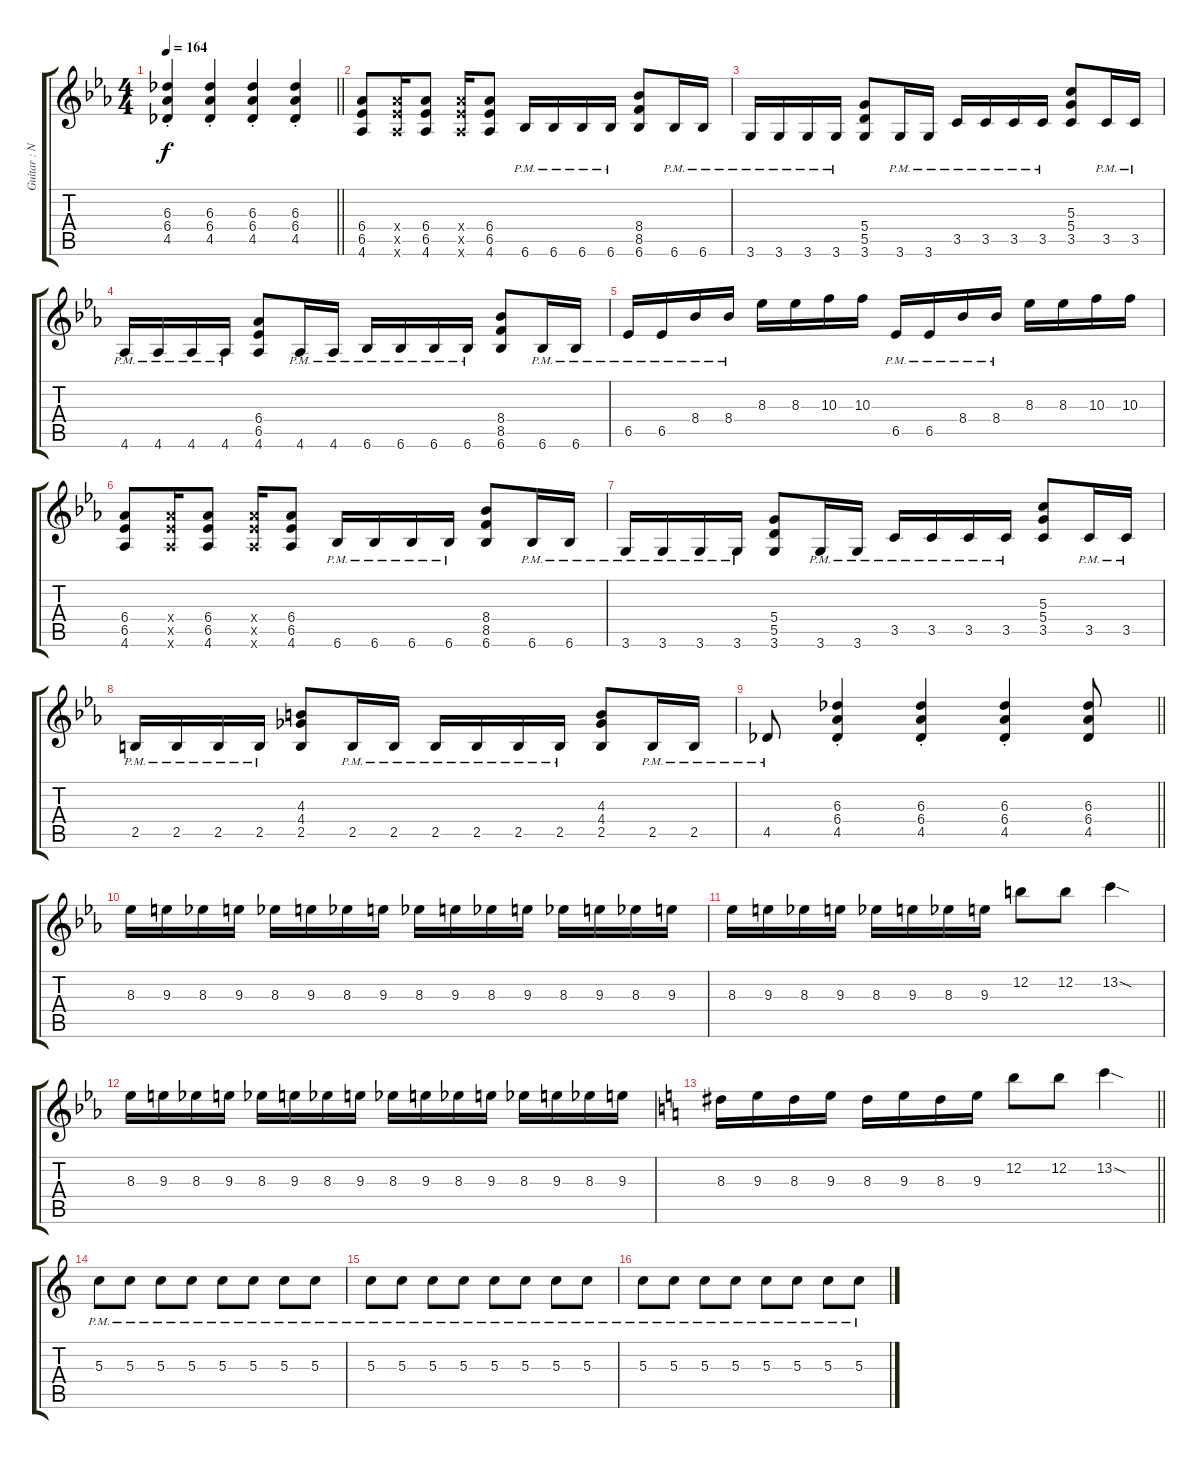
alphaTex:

\track ("Guitar : Nakano Azu - Nyan" "Guitar : N") {instrument overdrivenguitar}
\staff {score tabs}
\tuning (E4 B3 G3 D3 A2 E2) {hide}
\ts (4 4)
\tempo 164
\clef g2
\barLineRight lightlight
\ks eb
(6.3{st} 6.4{st} 4.5{st}).4{dy f} (6.3{st} 6.4{st} 4.5{st}).4 (6.3{st} 6.4{st} 4.5{st}).4 (6.3{st} 6.4{st} 4.5{st}).4 |
(6.4 6.5 4.6).8 (6.4{x} 6.5{x} 4.6{x}).16 (6.4 6.5 4.6).8 (6.4{x} 6.5{x} 4.6{x}).16 (6.4 6.5 4.6).8 6.6{pm}.16 6.6{pm}.16 6.6{pm}.16 6.6{pm}.16 (8.4 8.5 6.6).8 6.6{pm}.16 6.6{pm}.16 |
3.6{pm}.16 3.6{pm}.16 3.6{pm}.16 3.6{pm}.16 (5.4 5.5 3.6).8 3.6{pm}.16 3.6{pm}.16 3.5{pm}.16 3.5{pm}.16 3.5{pm}.16 3.5{pm}.16 (5.3 5.4 3.5).8 3.5{pm}.16 3.5{pm}.16 |
4.6{pm}.16 4.6{pm}.16 4.6{pm}.16 4.6{pm}.16 (6.4 6.5 4.6).8 4.6{pm}.16 4.6{pm}.16 6.6{pm}.16 6.6{pm}.16 6.6{pm}.16 6.6{pm}.16 (8.4 8.5 6.6).8 6.6{pm}.16 6.6{pm}.16 |
6.5{pm}.16 6.5{pm}.16 8.4{pm}.16 8.4{pm}.16 8.3.16 8.3.16 10.3.16 10.3.16 6.5{pm}.16 6.5{pm}.16 8.4{pm}.16 8.4{pm}.16 8.3.16 8.3.16 10.3.16 10.3.16 |
(6.4 6.5 4.6).8 (6.4{x} 6.5{x} 4.6{x}).16 (6.4 6.5 4.6).8 (6.4{x} 6.5{x} 4.6{x}).16 (6.4 6.5 4.6).8 6.6{pm}.16 6.6{pm}.16 6.6{pm}.16 6.6{pm}.16 (8.4 8.5 6.6).8 6.6{pm}.16 6.6{pm}.16 |
3.6{pm}.16 3.6{pm}.16 3.6{pm}.16 3.6{pm}.16 (5.4 5.5 3.6).8 3.6{pm}.16 3.6{pm}.16 3.5{pm}.16 3.5{pm}.16 3.5{pm}.16 3.5{pm}.16 (5.3 5.4 3.5).8 3.5{pm}.16 3.5{pm}.16 |
2.5{pm}.16 2.5{pm}.16 2.5{pm}.16 2.5{pm}.16 (4.3 4.4 2.5).8 2.5{pm}.16 2.5{pm}.16 2.5{pm}.16 2.5{pm}.16 2.5{pm}.16 2.5{pm}.16 (4.3 4.4 2.5).8 2.5{pm}.16 2.5{pm}.16 |
\barLineRight lightlight
4.5{pm}.8 (6.3{st} 6.4{st} 4.5{st}).4 (6.3{st} 6.4{st} 4.5{st}).4 (6.3{st} 6.4{st} 4.5{st}).4 (6.3 6.4 4.5).8 |
8.3.16 9.3.16 8.3.16 9.3.16 8.3.16 9.3.16 8.3.16 9.3.16 8.3.16 9.3.16 8.3.16 9.3.16 8.3.16 9.3.16 8.3.16 9.3.16 |
8.3.16 9.3.16 8.3.16 9.3.16 8.3.16 9.3.16 8.3.16 9.3.16 12.2.8 12.2.8 13.2{sod}.4 |
8.3.16 9.3.16 8.3.16 9.3.16 8.3.16 9.3.16 8.3.16 9.3.16 8.3.16 9.3.16 8.3.16 9.3.16 8.3.16 9.3.16 8.3.16 9.3.16 |
\barLineRight lightlight
\ks c
8.3.16 9.3.16 8.3.16 9.3.16 8.3.16 9.3.16 8.3.16 9.3.16 12.2.8 12.2.8 13.2{sod}.4 |
5.3{pm}.8 5.3{pm}.8 5.3{pm}.8 5.3{pm}.8 5.3{pm}.8 5.3{pm}.8 5.3{pm}.8 5.3{pm}.8 |
5.3{pm}.8 5.3{pm}.8 5.3{pm}.8 5.3{pm}.8 5.3{pm}.8 5.3{pm}.8 5.3{pm}.8 5.3{pm}.8 |
5.3{pm}.8 5.3{pm}.8 5.3{pm}.8 5.3{pm}.8 5.3{pm}.8 5.3{pm}.8 5.3{pm}.8 5.3{pm}.8
